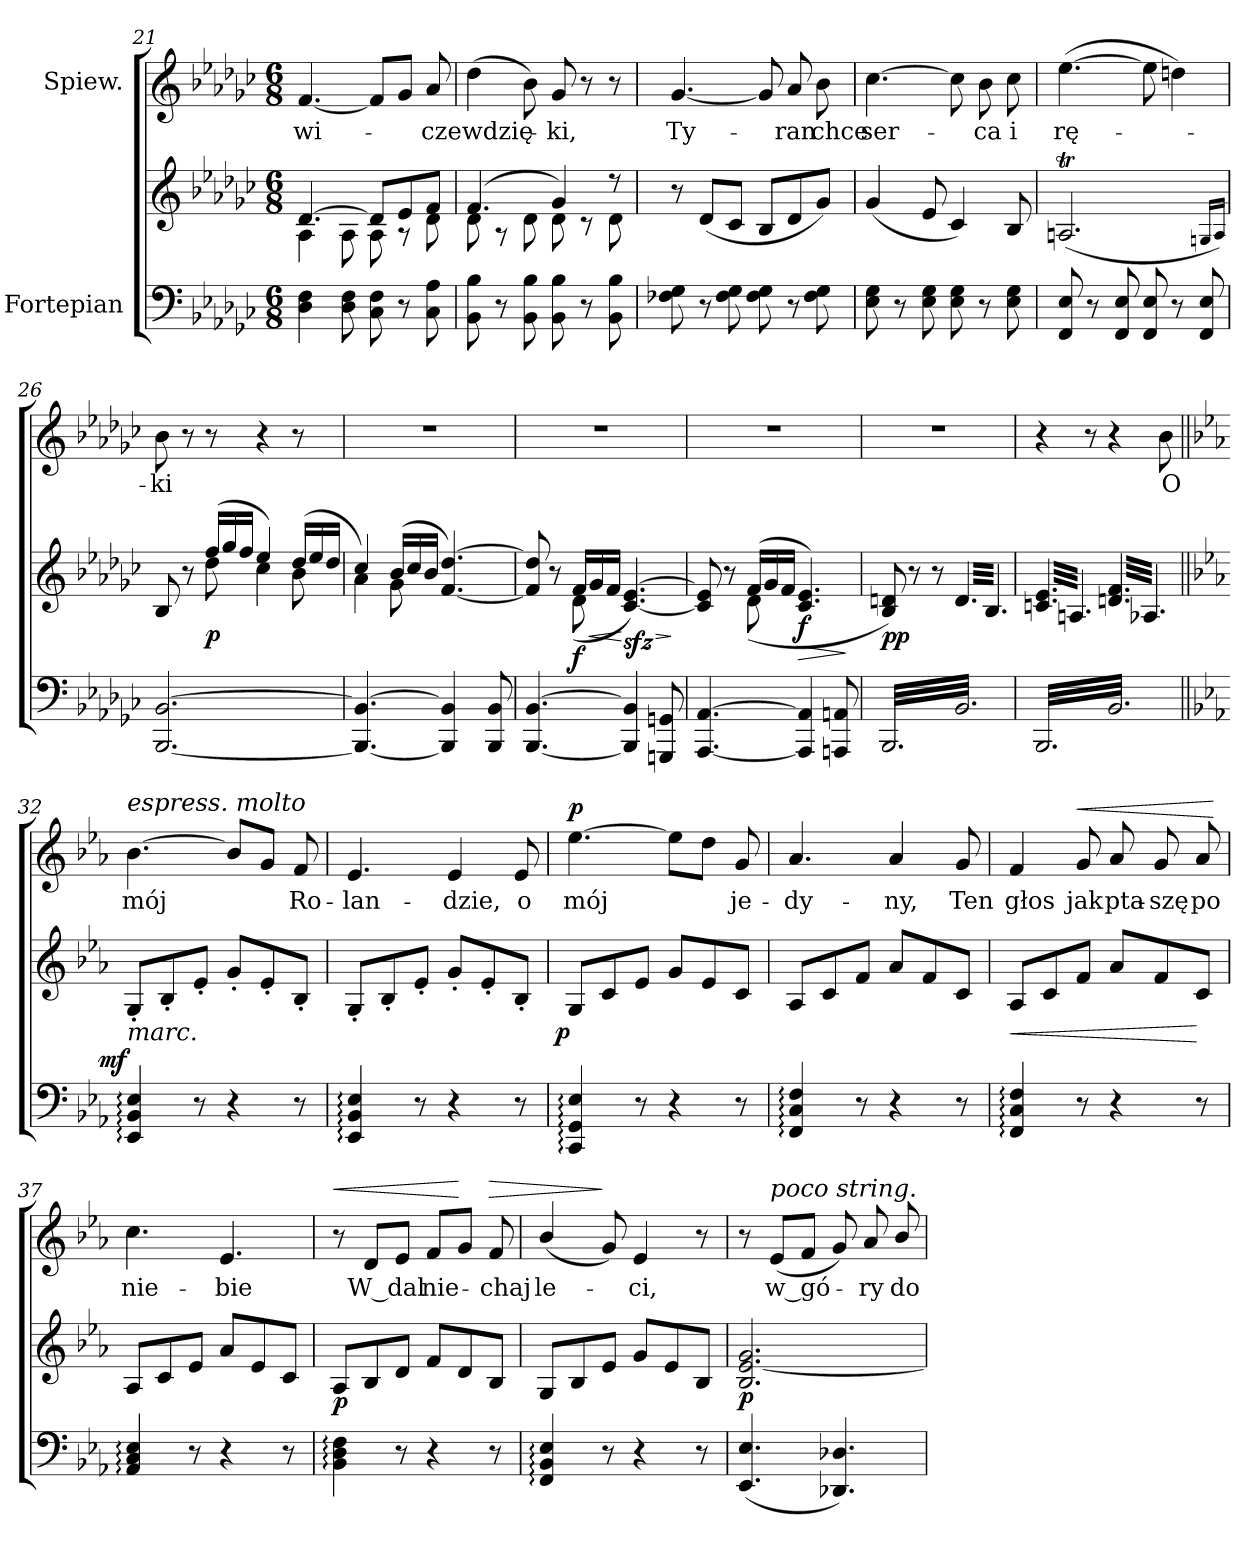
**kern	**kern	**dynam	**kern	**text	**dynam
*part2	*part2	*part2	*part1	*part1	*part1
*staff3	*staff2	*staff2/3	*staff1	*staff1	*staff1
*I"Fortepian	*	*	*I"Spiew.	*	*
*clefF4	*clefG2	*	*clefG2	*	*
*k[b-e-a-d-g-c-]	*k[b-e-a-d-g-c-]	*	*k[b-e-a-d-g-c-]	*	*
*e-:	*e-:	*	*e-:	*	*
*M6/8	*M6/8	*	*M6/8	*	*
=21	=21	=21	=21	=21	=21
*	*^	*	*	*	*
4D-\ 4F\	[4.d-/	4A-\	.	[4.f/	-wi-	.
8D-\ 8F\	.	8A-\	.	.	.	.
8C-\ 8F\	8d-/L]	8A-\	.	8f/L]	.	.
8r	8e-/	8r	.	8g-/J	.	.
8C-\ 8A-\	8f/J	8d-\	.	8a-/	-cze	.
=22	=22	=22	=22	=22	=22	=22
8BB-\ 8B-\	(4.f/	8d-\	.	(4dd-\	wdzię-	.
8r	.	8r	.	.	.	.
8BB-\ 8B-\	.	8d-\	.	8b-\)	.	.
8BB-\ 8B-\	4g-/)	8d-\	.	8g-/	-ki,	.
8r	.	8r	.	8r	.	.
8BB-\ 8B-\	8r	8d-\	.	8r	.	.
*	*v	*v	*	*	*	*
=23	=23	=23	=23	=23	=23
8F-X\ 8G-\	8r	.	[4.g-/	Ty-	.
8r	(<8d-/L	.	.	.	.
8F-\ 8G-\	8c-/J	.	.	.	.
8F-\ 8G-\	8B-/L	.	8g-/]	.	.
8r	8d-/	.	8a-/	-ran	.
8F-\ 8G-\	8g-/J)	.	8b-\	chce	.
=24	=24	=24	=24	=24	=24
8E-\ 8G-\	(4g-/	.	[4.cc-\	ser-	.
8r	.	.	.	.	.
8E-\ 8G-\	8e-/	.	.	.	.
8E-\ 8G-\	4c-/)	.	8cc-\]	.	.
8r	.	.	8b-\	-ca	.
8E-\ 8G-\	8B-/	.	8cc-\	i	.
=25	=25	=25	=25	=25	=25
8FF/ 8E-/	(2.Ant/	.	([4.ee-\	rę-	.
8r	.	.	.	.	.
8FF/ 8E-/	.	.	.	.	.
8FF/ 8E-/	.	.	8ee-\]	.	.
8r	.	.	4ddn\)	.	.
8FF/ 8E-/	.	.	.	.	.
.	16qqGn/LL	.	.	.	.
.	16qqA/JJ)	.	.	.	.
=26	=26	=26	=26	=26	=26
*	*^	*	*	*	*
[2.BBB-/ [2.BB-/	8B-TTT/	8ryy	.	8b-\	-ki	.
.	8r	8ryy	.	8r	.	.
*	*Xtuplet	*	*	*	*	*
.	(24ff/LL	8dd-\	p	8r	.	.
.	24gg-/	.	.	.	.	.
.	24ff/JJ	.	.	.	.	.
.	4ee-/)	4cc-\	.	4r	.	.
.	(24dd-/LL	8b-\	.	8r	.	.
.	24ee-/	.	.	.	.	.
.	24dd-/JJ	.	.	.	.	.
=27	=27	=27	=27	=27	=27	=27
4.BBB-_/ 4.BB-_/	4cc-/)	4a-\	.	2.r	.	.
.	(24b-/LL	8g-\	.	.	.	.
.	24cc-/	.	.	.	.	.
.	24b-/JJ	.	.	.	.	.
4BBB-]/ 4BB-]/	[4.f/ [4.dd-/)	8ryy	.	.	.	.
.	.	4ryy	.	.	.	.
8BBB-/ 8BB-/	.	.	.	.	.	.
=28	=28	=28	=28	=28	=28	=28
[4.BBB-/ [4.BB-/	8f]/ 8dd-]/	8ryy	.	2.r	.	.
.	8r	8ryy	.	.	.	.
.	24f/LL	(8d-\	< f	.	.	.
.	24g-/	.	.	.	.	.
.	24f/JJ	.	.	.	.	.
4BBB-]/ 4BB-]/	[4.c-/ [4.e-/)	4.ryy	[ > sfz	.	.	.
8GGGn/ 8GGn/	.	.	.	.	.	.
*	*v	*v	*	*	*	*
.	.	]	.	.	.
=29	=29	=29	=29	=29	=29
*	*^	*	*	*	*
[4.AAA-/ [4.AA-/	8c-]/ 8e-]/	8ryy	.	2.r	.	.
.	8r	8ryy	.	.	.	.
.	(>24f/LL	(<8d-\	.	.	.	.
.	24g-/	.	.	.	.	.
.	24f/JJ	.	.	.	.	.
!	!	!	!LO:DY:n=1:b	!	!	!
4AAA-]/ 4AA-]/	4.c-/ 4.e-/)	4.ryy	> f	.	.	.
8AAAn/ 8AAn/	.	.	.	.	.	.
*	*v	*v	*	*	*	*
.	.	]	.	.	.
=30	=30	=30	=30	=30	=30
*tremolo	*	*	*	*	*
32BBB-/LLL	8B-/ 8dn/)	pp	2.r	.	.
32BB-/	.	.	.	.	.
32BBB-/	.	.	.	.	.
32BB-/	.	.	.	.	.
32BBB-/	8r	.	.	.	.
32BB-/	.	.	.	.	.
32BBB-/	.	.	.	.	.
32BB-/	.	.	.	.	.
32BBB-/	8r	.	.	.	.
32BB-/	.	.	.	.	.
32BBB-/	.	.	.	.	.
32BB-/	.	.	.	.	.
*	*tremolo	*	*	*	*
32BBB-/	32d/LLL	.	.	.	.
32BB-/	32B-/	.	.	.	.
32BBB-/	32d/	.	.	.	.
32BB-/	32B-/	.	.	.	.
32BBB-/	32d/	.	.	.	.
32BB-/	32B-/	.	.	.	.
32BBB-/	32d/	.	.	.	.
32BB-/	32B-/	.	.	.	.
32BBB-/	32d/	.	.	.	.
32BB-/	32B-/	.	.	.	.
32BBB-/	32d/	.	.	.	.
32BB-/JJJ	32B-/JJJ	.	.	.	.
=31	=31	=31	=31	=31	=31
32BBB-/LLL	32cn/ 32e-/LLL	.	4r	.	.
32BB-/	32An/	.	.	.	.
32BBB-/	32cn/ 32e-/	.	.	.	.
32BB-/	32An/	.	.	.	.
32BBB-/	32cn/ 32e-/	.	.	.	.
32BB-/	32An/	.	.	.	.
32BBB-/	32cn/ 32e-/	.	.	.	.
32BB-/	32An/	.	.	.	.
32BBB-/	32cn/ 32e-/	.	8r	.	.
32BB-/	32An/	.	.	.	.
32BBB-/	32cn/ 32e-/	.	.	.	.
32BB-/	32An/JJJ	.	.	.	.
32BBB-/	32dn/ 32f/LLL	.	4r	.	.
32BB-/	32A-X/	.	.	.	.
32BBB-/	32dn/ 32f/	.	.	.	.
32BB-/	32A-X/	.	.	.	.
32BBB-/	32dn/ 32f/	.	.	.	.
32BB-/	32A-X/	.	.	.	.
32BBB-/	32dn/ 32f/	.	.	.	.
32BB-/	32A-X/	.	.	.	.
32BBB-/	32dn/ 32f/	.	8b-\	O	.
32BB-/	32A-X/	.	.	.	.
32BBB-/	32dn/ 32f/	.	.	.	.
32BB-/JJJ	32A-X/JJJ	.	.	.	.
*	*Xtremolo	*	*	*	*
*Xtremolo	*	*	*	*	*
=32||	=32||	=32||	=32||	=32||	=32||
*k[b-e-a-]	*k[b-e-a-]	*	*k[b-e-a-]	*	*
!	!	!	!LO:TX:a:i:t=espress. molto	!	!
!	!LO:TX:b:i:t=marc.	!	!	!	!
!	!	!LO:DY:rj	!	!	!
4EE-:/ 4BB-:/ 4E-:/	8G'/L	mf	[4.b-\	mój	.
.	.	.	.	.	.
.	.	.	.	.	.
.	.	.	.	.	.
.	8B-'/	.	.	.	.
.	.	.	.	.	.
.	.	.	.	.	.
.	.	.	.	.	.
8r	8e-'/J	.	.	.	.
.	.	.	.	.	.
.	.	.	.	.	.
.	.	.	.	.	.
4r	8g'/L	.	8b-/L]	.	.
.	8e-'/	.	8g/J	.	.
8r	8B-'/J	.	8f/	Ro-	.
=33	=33	=33	=33	=33	=33
4EE-:/ 4BB-:/ 4E-:/	8G'/L	.	4.e-/	-lan-	.
.	8B-'/	.	.	.	.
8r	8e-'/J	.	.	.	.
4r	8g'/L	.	4e-/	-dzie,	.
.	8e-'/	.	.	.	.
8r	8B-'/J	.	8e-/	o	.
=34	=34	=34	=34	=34	=34
!	!	!LO:DY:rj	!	!	!LO:DY:a
4CC:/ 4GG:/ 4E-:/	8G/L	p	[4.ee-\	mój	p
.	8c/	.	.	.	.
8r	8e-/J	.	.	.	.
4r	8g/L	.	8ee-\L]	.	.
.	8e-/	.	8dd\J	.	.
8r	8c/J	.	8g/	je-	.
=35	=35	=35	=35	=35	=35
4FF:/ 4C:/ 4F:/	8A-/L	.	4.a-/	-dy-	.
.	8c/	.	.	.	.
8r	8f/J	.	.	.	.
4r	8a-/L	.	4a-/	-ny,	.
.	8f/	.	.	.	.
8r	8c/J	.	8g/	Ten	.
=36	=36	=36	=36	=36	=36
4FF:/ 4C:/ 4F:/	8A-/L	<	4f/	głos	.
.	8c/	.	.	.	.
!	!	!	!	!	!LO:HP:a
8r	8f/J	.	8g/	jak	<
4r	8a-/L	.	8a-/	pta-	.
.	8f/	.	8g/	-szę	.
8r	8c/J	[	8a-/	po	.
.	.	.	.	.	[
=37	=37	=37	=37	=37	=37
4AA-:/ 4C:/ 4E-:/	8A-/L	.	4.cc\	nie-	.
.	8c/	.	.	.	.
8r	8e-/J	.	.	.	.
4r	8a-/L	.	4.e-/	-bie	.
.	8e-/	.	.	.	.
8r	8c/J	.	.	.	.
=38	=38	=38	=38	=38	=38
!	!	!	!	!	!LO:HP:a
4BB-:\ 4D:\ 4F:\	8A-/L	p	8r	.	<
.	8B-/	.	8d/L	W_dal	.
8r	8d/J	.	8e-/J	.	.
4r	8f/L	.	8f/L	nie-	.
.	8d/	.	8g/J	.	[
!	!	!	!	!	!LO:HP:a
8r	8B-/J	.	8f/	-chaj	>
=39	=39	=39	=39	=39	=39
4FF:/ 4BB-:/ 4E-:/	8G/L	.	(4b-/	le-	.
.	8B-/	.	.	.	.
8r	8e-/J	.	8g/)	.	]
4r	8g/L	.	4e-/	-ci,	.
.	8e-/	.	.	.	.
8r	8B-/J	.	8r	.	.
=40	=40	=40	=40	=40	=40
(4.EE-/ 4.E-/	2.B-/ [<2.e-/ 2.g/	p	8r	.	.
!	!	!	!LO:TX:a:i:t=poco string.	!	!
.	.	.	(8e-/L	w_gó-	.
.	.	.	8f/J	.	.
4.DD-X/ 4.D-X/)	.	.	8g/)	.	.
.	.	.	8a-/	-ry	.
.	.	.	8b-/	do-	.
=	=	=	=	=	=
*-	*-	*-	*-	*-	*-
